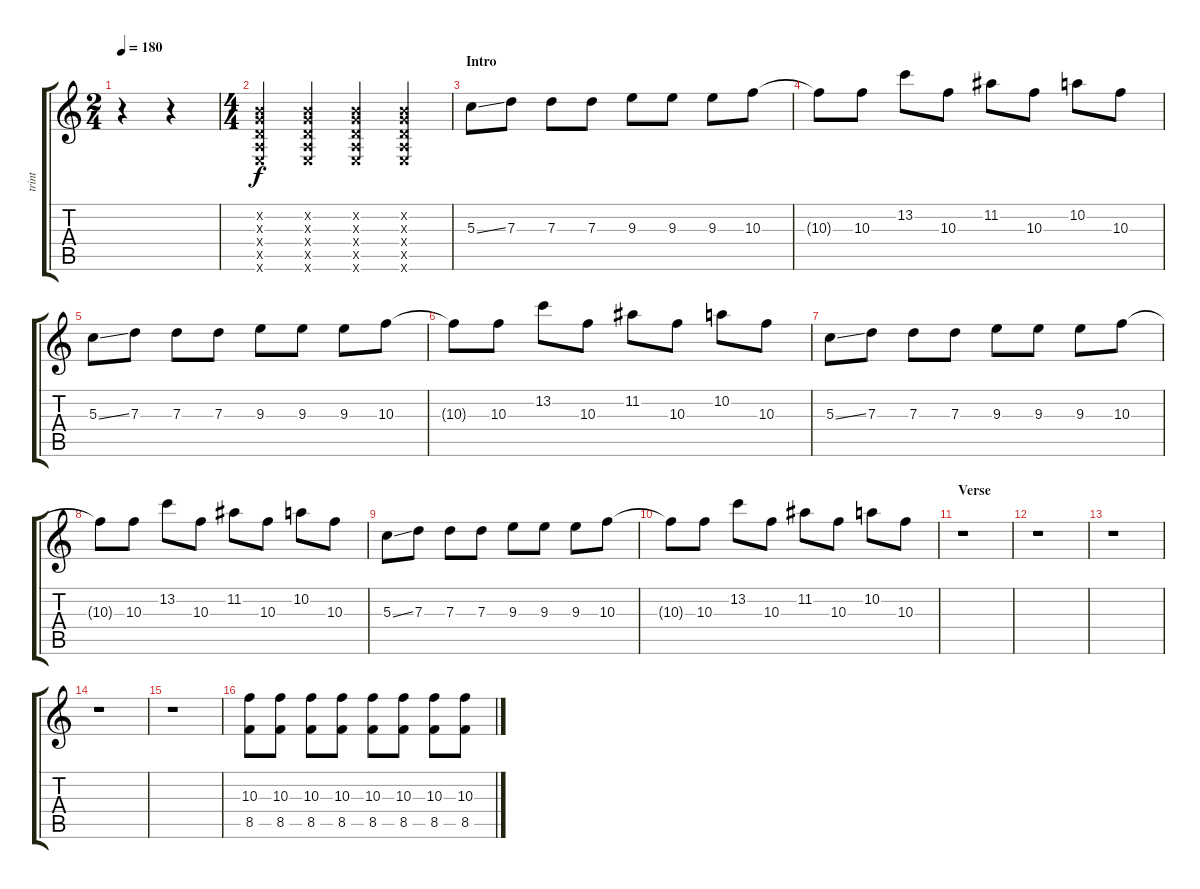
\track ("trint" "trint") {instrument distortionguitar}
\staff {score tabs}
\tuning (E4 B3 G3 D3 A2 E2) {hide}
\ts (2 4)
\tempo 180
\clef g2
\ks c
r.4{dy f instrument distortionguitar} r.4 |
\ts (4 4)
(0.2{x} 0.3{x} 0.4{x} 0.5{x} 0.6{x}).4 (0.2{x} 0.3{x} 0.4{x} 0.5{x} 0.6{x}).4 (0.2{x} 0.3{x} 0.4{x} 0.5{x} 0.6{x}).4 (0.2{x} 0.3{x} 0.4{x} 0.5{x} 0.6{x}).4 |
\section ("" "Intro")
5.3{ss}.8 7.3.8 7.3.8 7.3.8 9.3.8 9.3.8 9.3.8 10.3.8 |
10.3{t}.8 10.3.8 13.2.8 10.3.8 11.2.8 10.3.8 10.2.8 10.3.8 |
5.3{ss}.8 7.3.8 7.3.8 7.3.8 9.3.8 9.3.8 9.3.8 10.3.8 |
10.3{t}.8 10.3.8 13.2.8 10.3.8 11.2.8 10.3.8 10.2.8 10.3.8 |
5.3{ss}.8 7.3.8 7.3.8 7.3.8 9.3.8 9.3.8 9.3.8 10.3.8 |
10.3{t}.8 10.3.8 13.2.8 10.3.8 11.2.8 10.3.8 10.2.8 10.3.8 |
5.3{ss}.8 7.3.8 7.3.8 7.3.8 9.3.8 9.3.8 9.3.8 10.3.8 |
10.3{t}.8 10.3.8 13.2.8 10.3.8 11.2.8 10.3.8 10.2.8 10.3.8 |
\section ("" "Verse")
r.1 |
r.1 |
r.1 |
r.1 |
r.1 |
(10.3 8.5).8 (10.3 8.5).8 (10.3 8.5).8 (10.3 8.5).8 (10.3 8.5).8 (10.3 8.5).8 (10.3 8.5).8 (10.3 8.5).8
